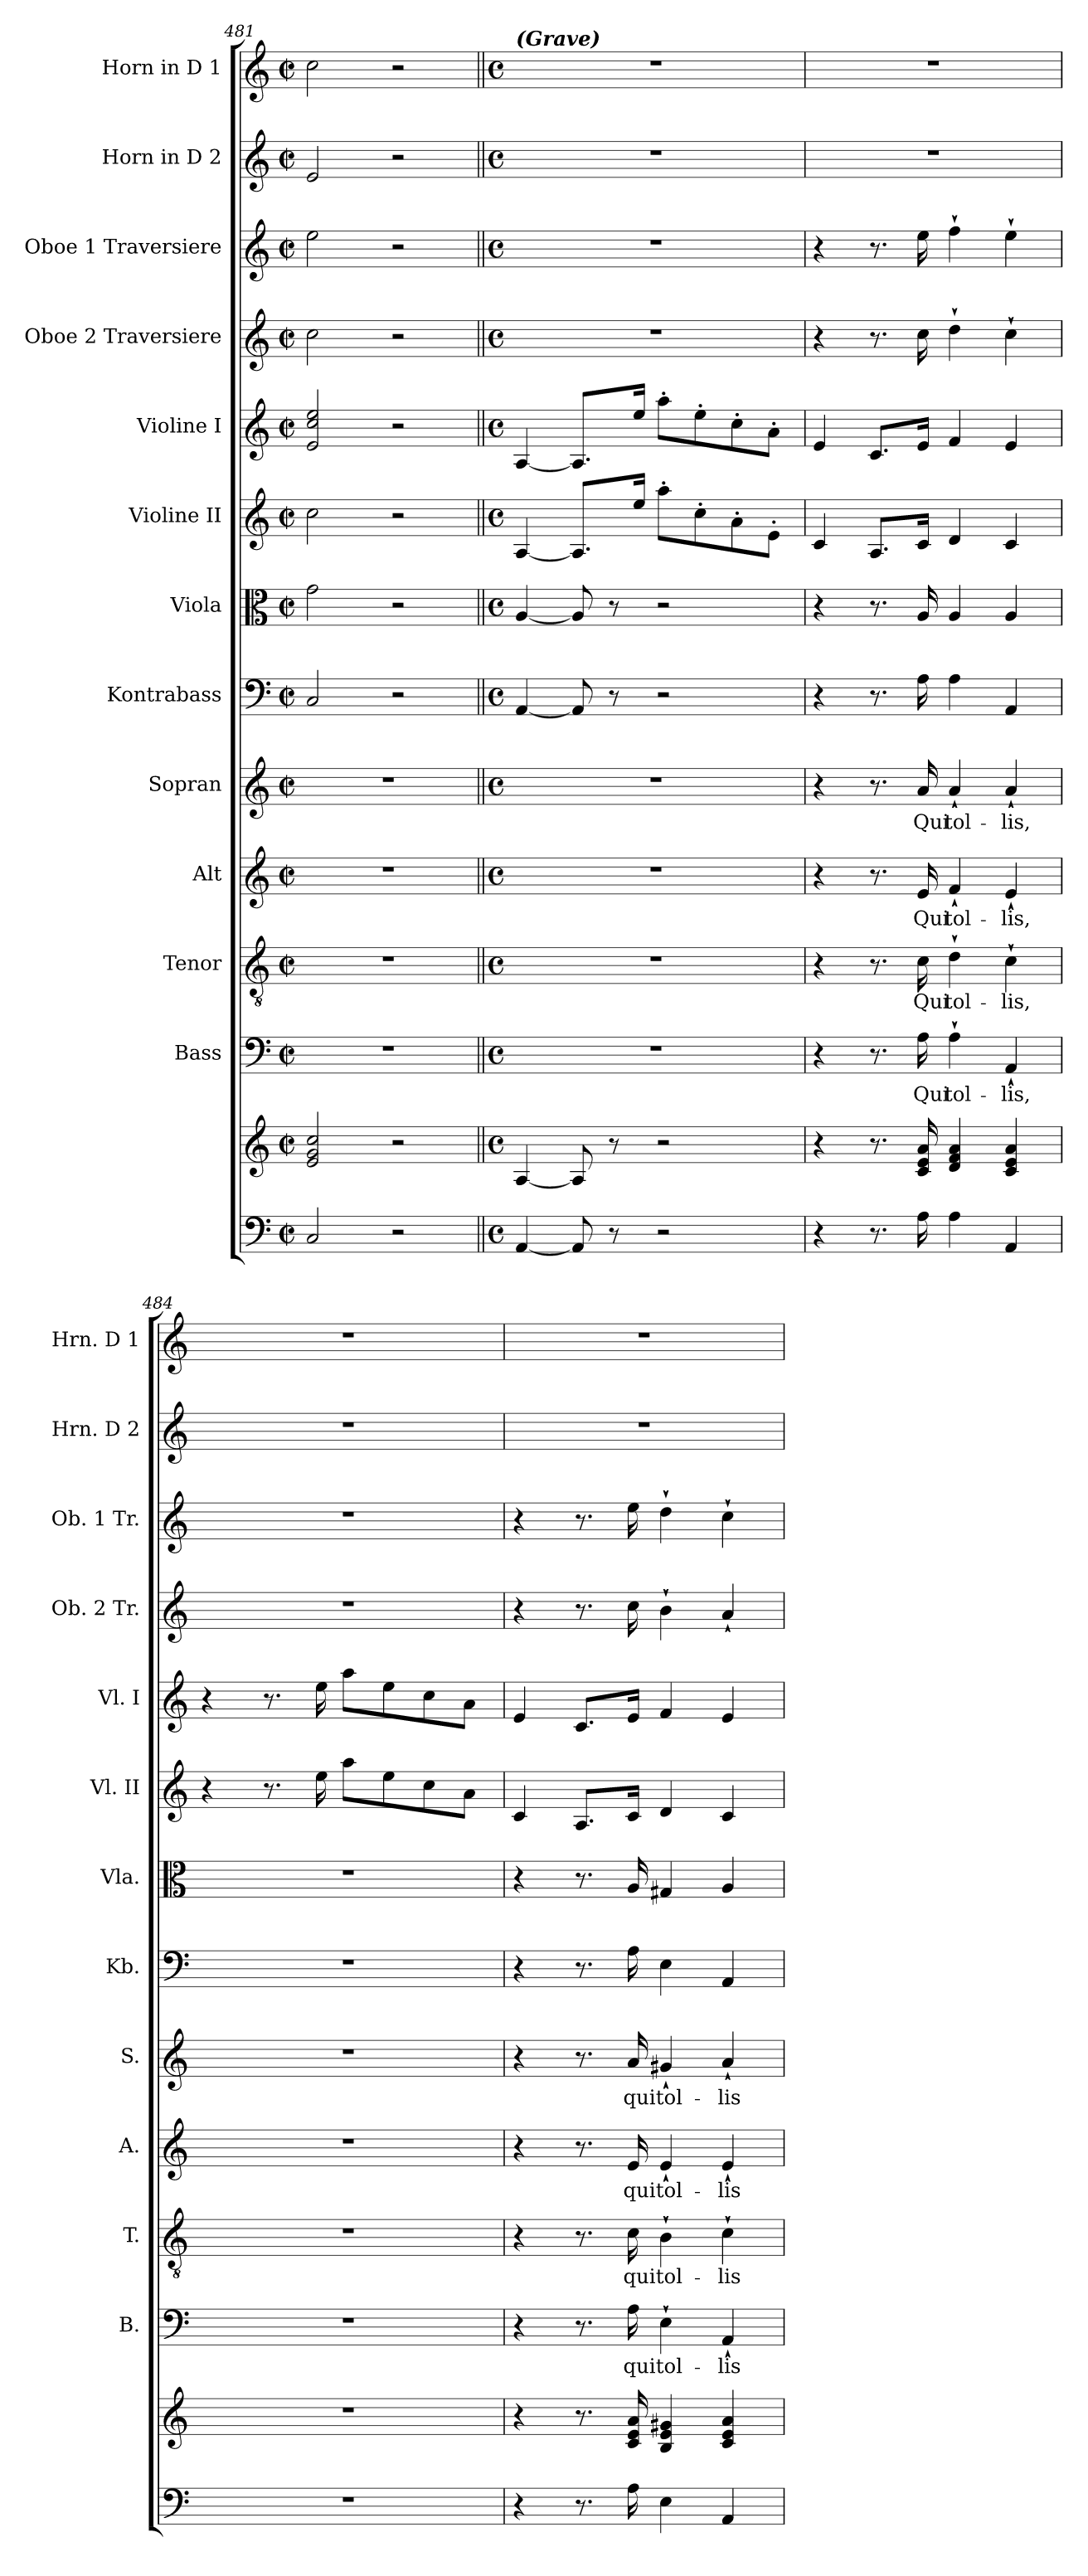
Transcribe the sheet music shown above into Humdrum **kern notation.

**kern	**kern	**kern	**text	**kern	**text	**kern	**text	**kern	**text	**kern	**kern	**kern	**kern	**kern	**kern	**kern	**kern
*part13	*part13	*part12	*part12	*part11	*part11	*part10	*part10	*part9	*part9	*part8	*part7	*part6	*part5	*part4	*part3	*part2	*part1
*staff14	*staff13	*staff12	*staff12	*staff11	*staff11	*staff10	*staff10	*staff9	*staff9	*staff8	*staff7	*staff6	*staff5	*staff4	*staff3	*staff2	*staff1
*	*	*I"Bass	*	*I"Tenor	*	*I"Alt	*	*I"Sopran	*	*I"Kontrabass	*I"Viola	*I"Violine II	*I"Violine I	*I"Oboe 2 Traversiere	*I"Oboe 1 Traversiere	*I"Horn in D 2	*I"Horn in D 1
*	*	*I'B.	*	*I'T.	*	*I'A.	*	*I'S.	*	*I'Kb.	*I'Vla.	*I'Vl. II	*I'Vl. I	*I'Ob. 2 Tr.	*I'Ob. 1 Tr.	*I'Hrn. D 2	*I'Hrn. D 1
*clefF4	*clefG2	*clefF4	*	*clefGv2	*	*clefG2	*	*clefG2	*	*clefF4	*clefC3	*clefG2	*clefG2	*clefG2	*clefG2	*clefG2	*clefG2
*	*	*	*	*	*	*	*	*	*	*ITrd7c12	*	*	*	*	*	*ITrd7c12	*ITrd7c12
*k[]	*k[]	*k[]	*	*k[]	*	*k[]	*	*k[]	*	*k[]	*k[]	*k[]	*k[]	*k[]	*k[]	*k[]	*k[]
*C:	*C:	*C:	*	*C:	*	*C:	*	*C:	*	*C:	*C:	*C:	*C:	*C:	*C:	*C:	*C:
*M2/2	*M2/2	*M2/2	*	*M2/2	*	*M2/2	*	*M2/2	*	*M2/2	*M2/2	*M2/2	*M2/2	*M2/2	*M2/2	*M2/2	*M2/2
*met(c|)	*met(c|)	*met(c|)	*	*met(c|)	*	*met(c|)	*	*met(c|)	*	*met(c|)	*met(c|)	*met(c|)	*met(c|)	*met(c|)	*met(c|)	*met(c|)	*met(c|)
=481	=481	=481	=481	=481	=481	=481	=481	=481	=481	=481	=481	=481	=481	=481	=481	=481	=481
2C/	2e/ 2g/ 2cc/	1r	.	1r	.	1r	.	1r	.	2CC/	2g\	2cc\	2e/ 2cc/ 2ee/	2cc\	2ee\	2E/	2c\
2r	2r	.	.	.	.	.	.	.	.	2r	2r	2r	2r	2r	2r	2r	2r
!!LO:PB:g=z
=482||	=482||	=482||	=482||	=482||	=482||	=482||	=482||	=482||	=482||	=482||	=482||	=482||	=482||	=482||	=482||	=482||	=482||
*M4/4	*M4/4	*M4/4	*	*M4/4	*	*M4/4	*	*M4/4	*	*M4/4	*M4/4	*M4/4	*M4/4	*M4/4	*M4/4	*M4/4	*M4/4
*met(c)	*met(c)	*met(c)	*	*met(c)	*	*met(c)	*	*met(c)	*	*met(c)	*met(c)	*met(c)	*met(c)	*met(c)	*met(c)	*met(c)	*met(c)
!	!	!	!	!	!	!	!	!	!	!	!	!	!	!	!	!	!LO:TX:a:Bi:t=(Grave)
[4AA/	[4A/	1r	.	1r	.	1r	.	1r	.	[4AAA/	[4A/	[4A/	[4A/	1r	1r	1r	1r
8AA/]	8A/]	.	.	.	.	.	.	.	.	8AAA/]	8A/]	8.A/L]	8.A/L]	.	.	.	.
8r	8r	.	.	.	.	.	.	.	.	8r	8r	.	.	.	.	.	.
.	.	.	.	.	.	.	.	.	.	.	.	16ee/Jk	16ee/Jk	.	.	.	.
2r	2r	.	.	.	.	.	.	.	.	2r	2r	8aa'>\L	8aa'>\L	.	.	.	.
.	.	.	.	.	.	.	.	.	.	.	.	8cc'>\	8ee'>\	.	.	.	.
.	.	.	.	.	.	.	.	.	.	.	.	8a'>\	8cc'>\	.	.	.	.
.	.	.	.	.	.	.	.	.	.	.	.	8e'>\J	8a'>\J	.	.	.	.
=483	=483	=483	=483	=483	=483	=483	=483	=483	=483	=483	=483	=483	=483	=483	=483	=483	=483
4r	4r	4r	.	4r	.	4r	.	4r	.	4r	4r	4c/	4e/	4r	4r	1r	1r
8.r	8.r	8.r	.	8.r	.	8.r	.	8.r	.	8.r	8.r	8.A/L	8.c/L	8.r	8.r	.	.
!	!	!	!LO:LY:b	!	!LO:LY:b	!	!LO:LY:b	!	!LO:LY:b	!	!	!	!	!	!	!	!
16A\	16c/ 16e/ 16a/	16A\	Qui	16c\	Qui	16e/	Qui	16a/	Qui	16AA\	16A/	16c/Jk	16e/Jk	16cc\	16ee\	.	.
!	!	!	!LO:LY:b	!	!LO:LY:b	!	!LO:LY:b	!	!LO:LY:b	!	!	!	!	!	!	!	!
4A\	4d/ 4f/ 4a/	4A`>\	tol-	4d`>\	tol-	4f`>/	tol-	4a`>/	tol-	4AA\	4A/	4d/	4f/	4dd`>\	4ff`>\	.	.
!	!	!	!LO:LY:b	!	!LO:LY:b	!	!LO:LY:b	!	!LO:LY:b	!	!	!	!	!	!	!	!
4AA/	4c/ 4e/ 4a/	4AA`>/	-lis,	4c`>\	-lis,	4e`>/	-lis,	4a`>/	-lis,	4AAA/	4A/	4c/	4e/	4cc`>\	4ee`>\	.	.
=484	=484	=484	=484	=484	=484	=484	=484	=484	=484	=484	=484	=484	=484	=484	=484	=484	=484
1r	1r	1r	.	1r	.	1r	.	1r	.	1r	1r	4r	4r	1r	1r	1r	1r
.	.	.	.	.	.	.	.	.	.	.	.	8.r	8.r	.	.	.	.
.	.	.	.	.	.	.	.	.	.	.	.	16ee\	16ee\	.	.	.	.
.	.	.	.	.	.	.	.	.	.	.	.	8aa\L	8aa\L	.	.	.	.
.	.	.	.	.	.	.	.	.	.	.	.	8ee\	8ee\	.	.	.	.
.	.	.	.	.	.	.	.	.	.	.	.	8cc\	8cc\	.	.	.	.
.	.	.	.	.	.	.	.	.	.	.	.	8a\J	8a\J	.	.	.	.
=485	=485	=485	=485	=485	=485	=485	=485	=485	=485	=485	=485	=485	=485	=485	=485	=485	=485
4r	4r	4r	.	4r	.	4r	.	4r	.	4r	4r	4c/	4e/	4r	4r	1r	1r
8.r	8.r	8.r	.	8.r	.	8.r	.	8.r	.	8.r	8.r	8.A/L	8.c/L	8.r	8.r	.	.
!	!	!	!LO:LY:b	!	!LO:LY:b	!	!LO:LY:b	!	!LO:LY:b	!	!	!	!	!	!	!	!
16A\	16c/ 16e/ 16a/	16A\	qui	16c\	qui	16e/	qui	16a/	qui	16AA\	16A/	16c/Jk	16e/Jk	16cc\	16ee\	.	.
!	!	!	!LO:LY:b	!	!LO:LY:b	!	!LO:LY:b	!	!LO:LY:b	!	!	!	!	!	!	!	!
4E\	4B/ 4e/ 4g#X/	4E`>\	tol-	4B`>\	tol-	4e`>/	tol-	4g#X`>/	tol-	4EE\	4G#X/	4d/	4f/	4b`>\	4dd`>\	.	.
!	!	!	!LO:LY:b	!	!LO:LY:b	!	!LO:LY:b	!	!LO:LY:b	!	!	!	!	!	!	!	!
4AA/	4c/ 4e/ 4a/	4AA`>/	-lis	4c`>\	-lis	4e`>/	-lis	4a`>/	-lis	4AAA/	4A/	4c/	4e/	4a`</	4cc`>\	.	.
=	=	=	=	=	=	=	=	=	=	=	=	=	=	=	=	=	=
*-	*-	*-	*-	*-	*-	*-	*-	*-	*-	*-	*-	*-	*-	*-	*-	*-	*-
